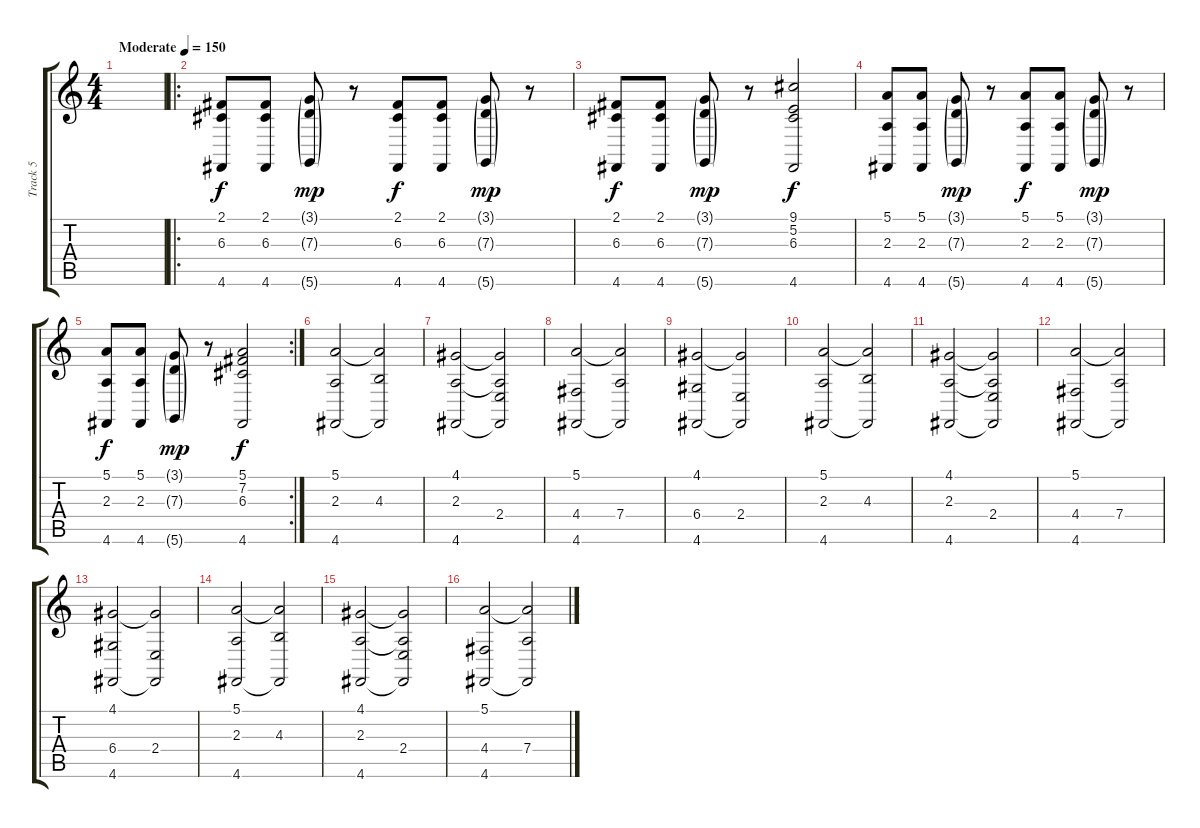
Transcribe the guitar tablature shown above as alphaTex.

\track ("Track 5" "Track 5") {instrument choiraahs}
\staff {score tabs}
\tuning (E4 B3 G3 D3 A2 D2) {hide}
\ts (4 4)
\tempo (150 "Moderate")
\clef g2
\ks c
|
\ro
(2.1 6.3 4.6).8 (2.1 6.3 4.6).8 (3.1{g} 7.3{g} 5.6{g}).8{dy mp} r.8 (2.1 6.3 4.6).8{dy f} (2.1 6.3 4.6).8 (3.1{g} 7.3{g} 5.6{g}).8{dy mp} r.8 |
(2.1 6.3 4.6).8{dy f} (2.1 6.3 4.6).8 (3.1{g} 7.3{g} 5.6{g}).8{dy mp} r.8 (9.1 5.2 6.3 4.6).2{dy f} |
(5.1 2.3 4.6).8 (5.1 2.3 4.6).8 (3.1{g} 7.3{g} 5.6{g}).8{dy mp} r.8 (5.1 2.3 4.6).8{dy f} (5.1 2.3 4.6).8 (3.1{g} 7.3{g} 5.6{g}).8{dy mp} r.8 |
\rc 2
(5.1 2.3 4.6).8{dy f} (5.1 2.3 4.6).8 (3.1{g} 7.3{g} 5.6{g}).8{dy mp} r.8 (5.1 7.2 6.3 4.6).2{dy f} |
(5.1 2.3 4.6).2 (5.1{t} 4.3 4.6{t}).2 |
(4.1 2.3 4.6).2 (4.1{t} 2.3{t} 2.4 4.6{t}).2 |
(5.1 4.4 4.6).2 (5.1{t} 7.4 4.6{t}).2 |
(4.1 6.4 4.6).2 (4.1{t} 2.4 4.6{t}).2 |
(5.1 2.3 4.6).2 (5.1{t} 4.3 4.6{t}).2 |
(4.1 2.3 4.6).2 (4.1{t} 2.3{t} 2.4 4.6{t}).2 |
(5.1 4.4 4.6).2 (5.1{t} 7.4 4.6{t}).2 |
(4.1 6.4 4.6).2 (4.1{t} 2.4 4.6{t}).2 |
(5.1 2.3 4.6).2 (5.1{t} 4.3 4.6{t}).2 |
(4.1 2.3 4.6).2 (4.1{t} 2.3{t} 2.4 4.6{t}).2 |
(5.1 4.4 4.6).2 (5.1{t} 7.4 4.6{t}).2
